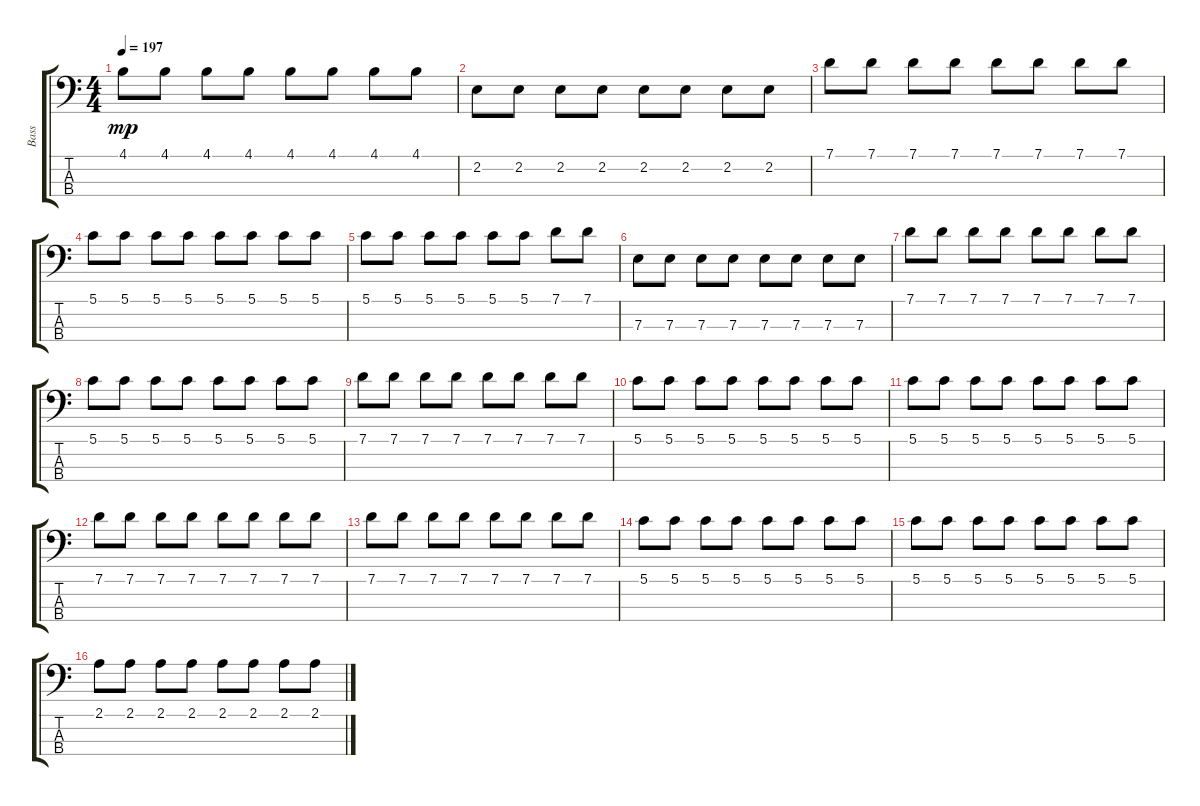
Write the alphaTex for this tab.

\track ("Bass" "Bass") {instrument electricbasspick}
\staff {score tabs}
\tuning (G2 D2 A1 E1) {hide}
\ts (4 4)
\tempo 197
\clef f4
\ks c
4.1.8{dy mp} 4.1.8 4.1.8 4.1.8 4.1.8 4.1.8 4.1.8 4.1.8 |
2.2.8 2.2.8 2.2.8 2.2.8 2.2.8 2.2.8 2.2.8 2.2.8 |
7.1.8 7.1.8 7.1.8 7.1.8 7.1.8 7.1.8 7.1.8 7.1.8 |
5.1.8 5.1.8 5.1.8 5.1.8 5.1.8 5.1.8 5.1.8 5.1.8 |
5.1.8 5.1.8 5.1.8 5.1.8 5.1.8 5.1.8 7.1.8 7.1.8 |
7.3.8 7.3.8 7.3.8 7.3.8 7.3.8 7.3.8 7.3.8 7.3.8 |
7.1.8 7.1.8 7.1.8 7.1.8 7.1.8 7.1.8 7.1.8 7.1.8 |
5.1.8 5.1.8 5.1.8 5.1.8 5.1.8 5.1.8 5.1.8 5.1.8 |
7.1.8 7.1.8 7.1.8 7.1.8 7.1.8 7.1.8 7.1.8 7.1.8 |
5.1.8 5.1.8 5.1.8 5.1.8 5.1.8 5.1.8 5.1.8 5.1.8 |
5.1.8 5.1.8 5.1.8 5.1.8 5.1.8 5.1.8 5.1.8 5.1.8 |
7.1.8 7.1.8 7.1.8 7.1.8 7.1.8 7.1.8 7.1.8 7.1.8 |
7.1.8 7.1.8 7.1.8 7.1.8 7.1.8 7.1.8 7.1.8 7.1.8 |
5.1.8 5.1.8 5.1.8 5.1.8 5.1.8 5.1.8 5.1.8 5.1.8 |
5.1.8 5.1.8 5.1.8 5.1.8 5.1.8 5.1.8 5.1.8 5.1.8 |
2.1.8 2.1.8 2.1.8 2.1.8 2.1.8 2.1.8 2.1.8 2.1.8
